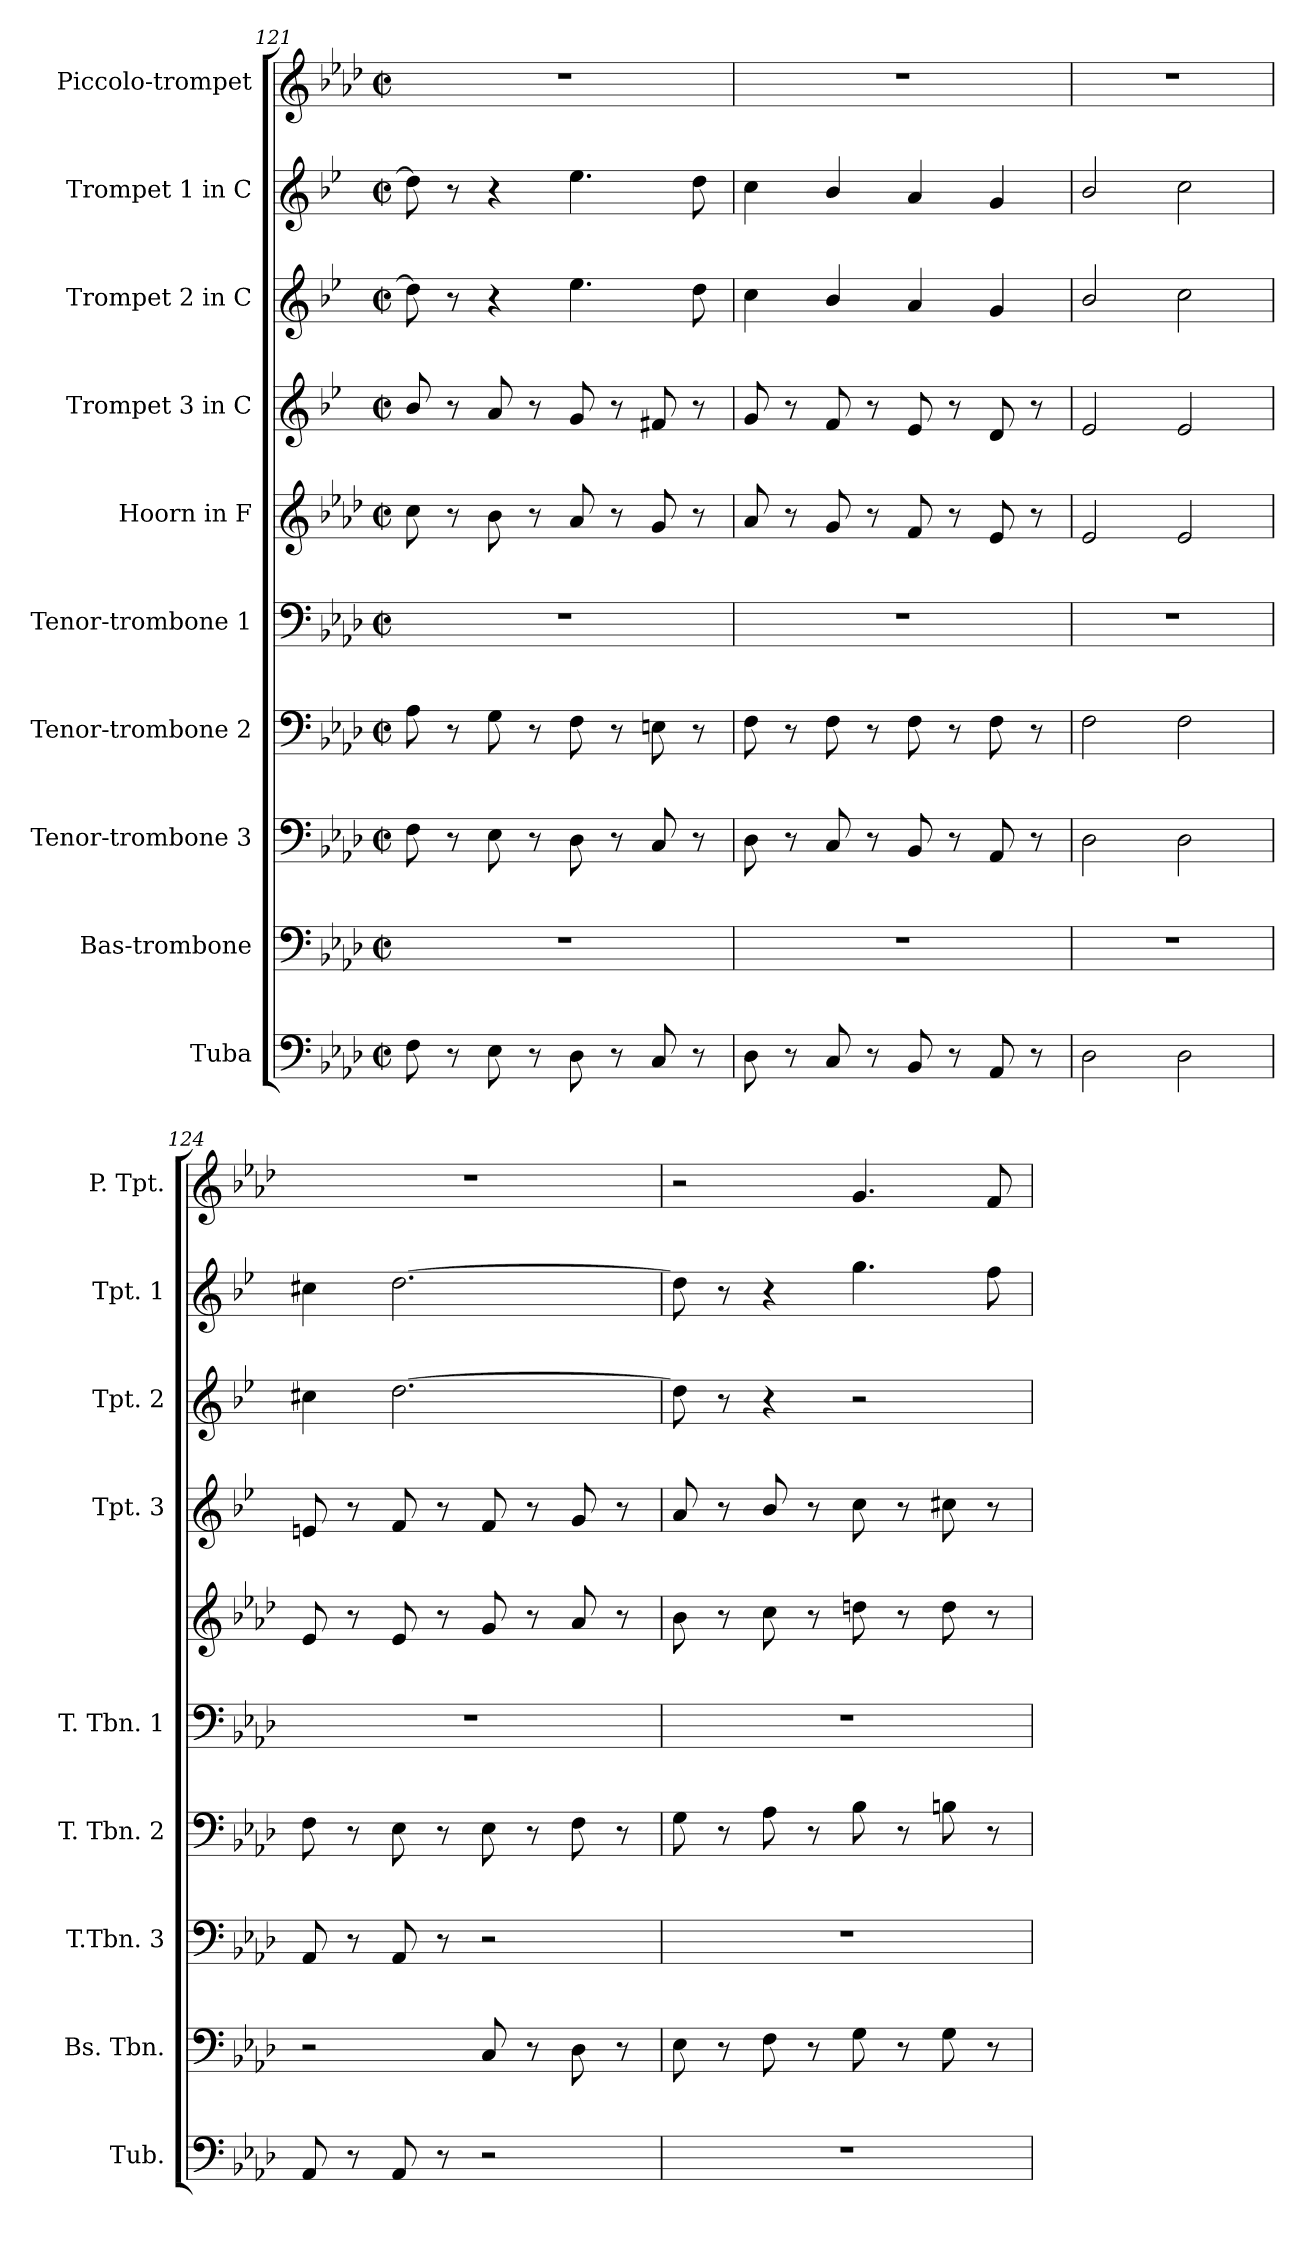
**kern	**kern	**kern	**kern	**kern	**kern	**kern	**kern	**kern	**kern
*part10	*part9	*part8	*part7	*part6	*part5	*part4	*part3	*part2	*part1
*staff10	*staff9	*staff8	*staff7	*staff6	*staff5	*staff4	*staff3	*staff2	*staff1
*I"Tuba	*I"Bas-trombone	*I"Tenor-trombone 3	*I"Tenor-trombone 2	*I"Tenor-trombone 1	*I"Hoorn in F	*I"Trompet 3 in C	*I"Trompet 2 in C	*I"Trompet 1 in C	*I"Piccolo-trompet
*I'Tub.	*I'Bs. Tbn.	*I'T.Tbn. 3	*I'T. Tbn. 2	*I'T. Tbn. 1	*	*I'Tpt. 3	*I'Tpt. 2	*I'Tpt. 1	*I'P. Tpt.
*clefF4	*clefF4	*clefF4	*clefF4	*clefF4	*clefG2	*clefG2	*clefG2	*clefG2	*clefG2
*	*	*	*	*	*ITrd4c7	*ITrd1c2	*ITrd1c2	*ITrd1c2	*ITrd-6c-10
*k[b-e-a-d-]	*k[b-e-a-d-]	*k[b-e-a-d-]	*k[b-e-a-d-]	*k[b-e-a-d-]	*k[b-e-a-d-g-]	*k[b-e-a-d-]	*k[b-e-a-d-]	*k[b-e-a-d-]	*k[b-e-a-d-g-c-]
*M2/2	*M2/2	*M2/2	*M2/2	*M2/2	*M2/2	*M2/2	*M2/2	*M2/2	*M2/2
*met(c|)	*met(c|)	*met(c|)	*met(c|)	*met(c|)	*met(c|)	*met(c|)	*met(c|)	*met(c|)	*met(c|)
=121	=121	=121	=121	=121	=121	=121	=121	=121	=121
8F\	1r	8F\	8A-\	1r	8f\	8a-/	8cc\]	8cc\]	1r
8r	.	8r	8r	.	8r	8r	8r	8r	.
8E-\	.	8E-\	8G\	.	8e-\	8g/	4r	4r	.
8r	.	8r	8r	.	8r	8r	.	.	.
8D-\	.	8D-\	8F\	.	8d-/	8f/	4.dd-\	4.dd-\	.
8r	.	8r	8r	.	8r	8r	.	.	.
8C/	.	8C/	8En\	.	8c/	8en/	.	.	.
8r	.	8r	8r	.	8r	8r	8cc\	8cc\	.
!!LO:PB:g=z
=122	=122	=122	=122	=122	=122	=122	=122	=122	=122
8D-\	1r	8D-\	8F\	1r	8d-/	8f/	4b-\	4b-\	1r
8r	.	8r	8r	.	8r	8r	.	.	.
8C/	.	8C/	8F\	.	8c/	8e-/	4a-/	4a-/	.
8r	.	8r	8r	.	8r	8r	.	.	.
8BB-/	.	8BB-/	8F\	.	8B-/	8d-/	4g/	4g/	.
8r	.	8r	8r	.	8r	8r	.	.	.
8AA-/	.	8AA-/	8F\	.	8A-/	8c/	4f/	4f/	.
8r	.	8r	8r	.	8r	8r	.	.	.
=123	=123	=123	=123	=123	=123	=123	=123	=123	=123
2D-\	1r	2D-\	2F\	1r	2A-/	2d-/	2a-/	2a-/	1r
2D-\	.	2D-\	2F\	.	2A-/	2d-/	2b-\	2b-\	.
=124	=124	=124	=124	=124	=124	=124	=124	=124	=124
8AA-/	2r	8AA-/	8F\	1r	8A-/	8dn/	4bn\	4bn\	1r
8r	.	8r	8r	.	8r	8r	.	.	.
8AA-/	.	8AA-/	8E-\	.	8A-/	8e-/	[2.cc\	[2.cc\	.
8r	.	8r	8r	.	8r	8r	.	.	.
2r	8C/	2r	8E-\	.	8c/	8e-/	.	.	.
.	8r	.	8r	.	8r	8r	.	.	.
.	8D-\	.	8F\	.	8d-/	8f/	.	.	.
.	8r	.	8r	.	8r	8r	.	.	.
=125	=125	=125	=125	=125	=125	=125	=125	=125	=125
1r	8E-\	1r	8G\	1r	8e-\	8g/	8cc\]	8cc\]	2r
.	8r	.	8r	.	8r	8r	8r	8r	.
.	8F\	.	8A-\	.	8f\	8a-/	4r	4r	.
.	8r	.	8r	.	8r	8r	.	.	.
.	8G\	.	8B-\	.	8gn\	8b-\	2r	4.ff\	4.ff/
.	8r	.	8r	.	8r	8r	.	.	.
.	8G\	.	8Bn\	.	8g\	8bn\	.	.	.
.	8r	.	8r	.	8r	8r	.	8ee-\	8ee-/
=	=	=	=	=	=	=	=	=	=
*-	*-	*-	*-	*-	*-	*-	*-	*-	*-
